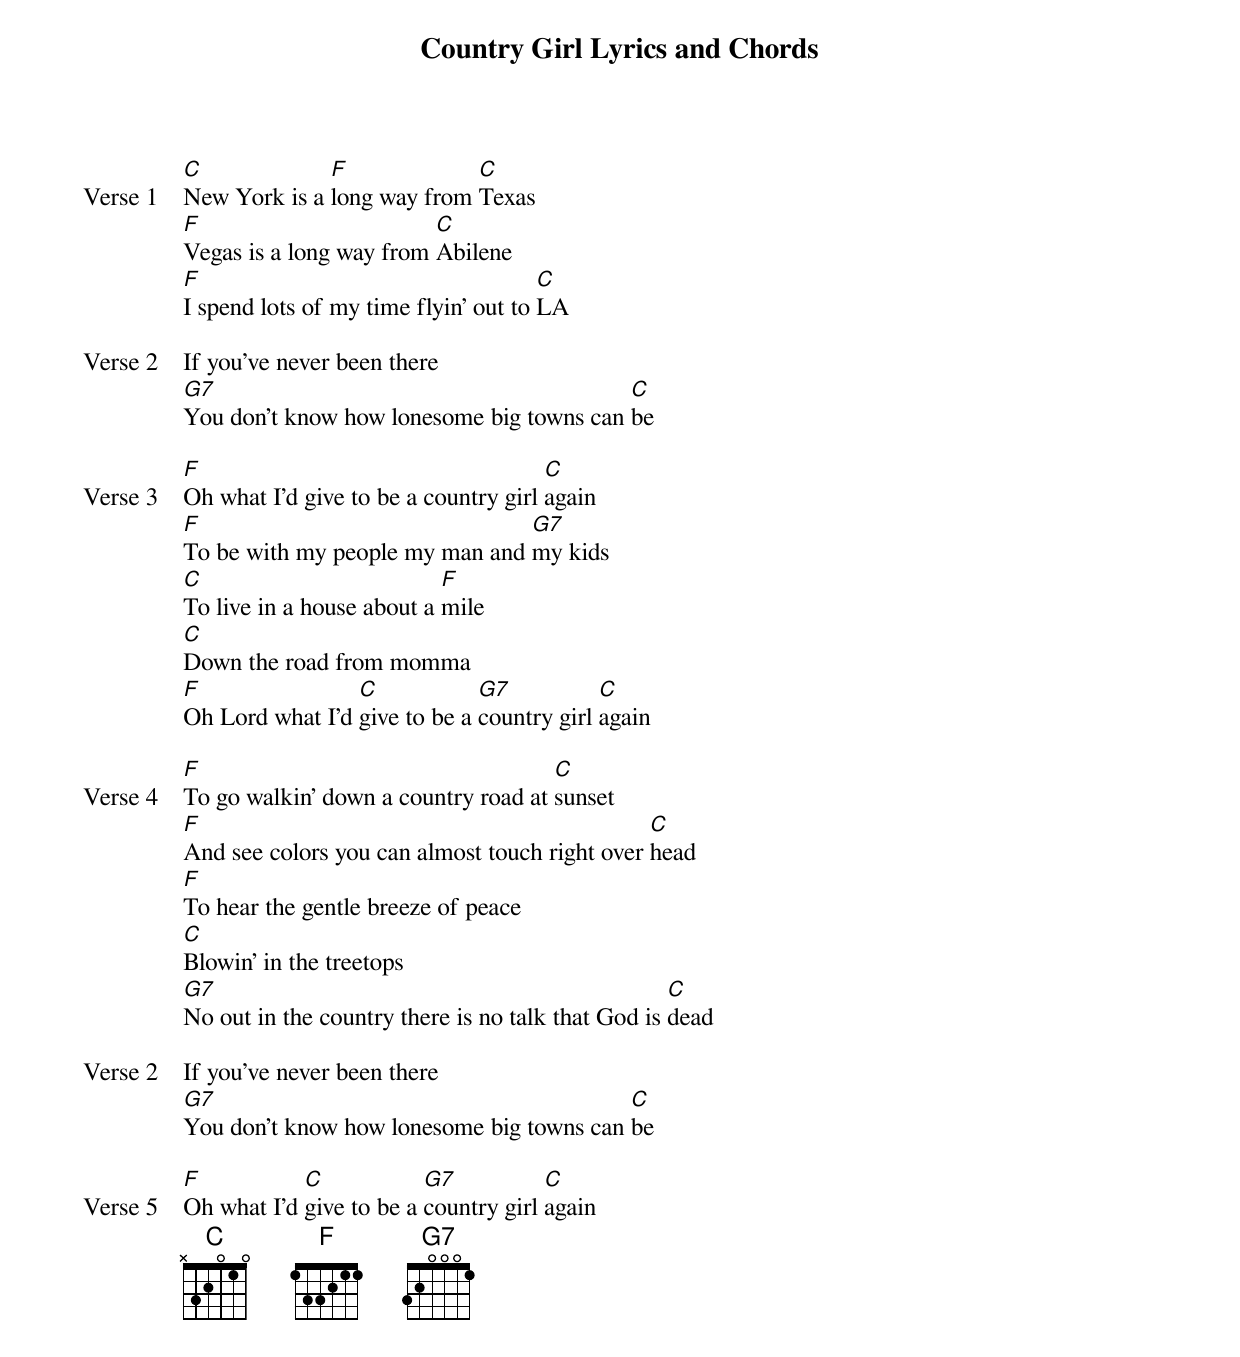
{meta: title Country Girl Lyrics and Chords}
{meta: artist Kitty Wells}
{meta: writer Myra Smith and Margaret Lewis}

{start_of_verse: Verse 1}
[C]New York is a [F]long way from [C]Texas
[F]Vegas is a long way from [C]Abilene
[F]I spend lots of my time flyin' out to [C]LA
{end_of_verse}

{start_of_verse: Verse 2}
If you've never been there
[G7]You don't know how lonesome big towns can [C]be
{end_of_verse}

{start_of_verse: Verse 3}
[F]Oh what I'd give to be a country girl [C]again
[F]To be with my people my man and [G7]my kids
[C]To live in a house about a [F]mile
[C]Down the road from momma
[F]Oh Lord what I'd [C]give to be a [G7]country girl [C]again
{end_of_verse}

{start_of_verse: Verse 4}
[F]To go walkin' down a country road at [C]sunset
[F]And see colors you can almost touch right over [C]head
[F]To hear the gentle breeze of peace
[C]Blowin' in the treetops
[G7]No out in the country there is no talk that God is [C]dead
{end_of_verse}

{start_of_verse: Verse 2}
If you've never been there
[G7]You don't know how lonesome big towns can [C]be
{end_of_verse}

{start_of_verse: Verse 5}
[F]Oh what I'd [C]give to be a [G7]country girl [C]again
{end_of_verse}
